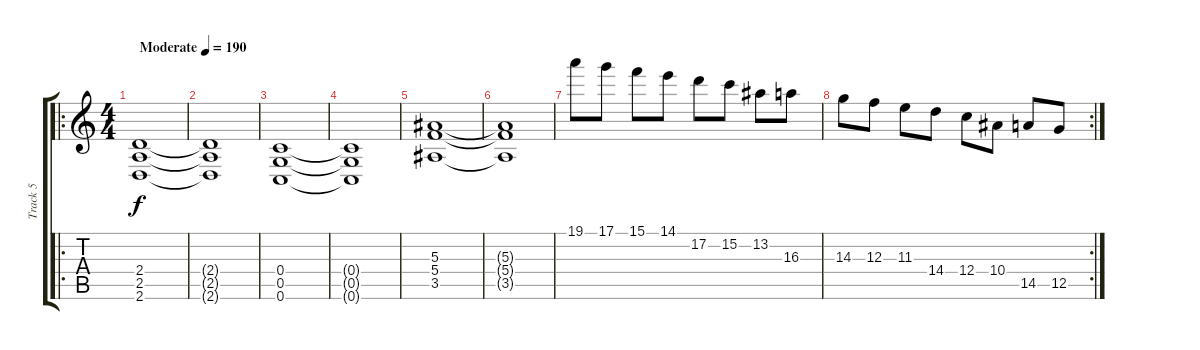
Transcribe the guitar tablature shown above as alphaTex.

\track ("Track 5" "Track 5") {instrument distortionguitar}
\staff {score tabs}
\tuning (D4 A3 F3 C3 G2 C2) {hide}
\ro
\ts (4 4)
\tempo (190 "Moderate")
\clef g2
\ks c
(2.4 2.5 2.6).1{dy f instrument distortionguitar} |
(2.4{t} 2.5{t} 2.6{t}).1 |
(0.4 0.5 0.6).1 |
(0.4{t} 0.5{t} 0.6{t}).1 |
(5.3 5.4 3.5).1 |
(5.3{t} 5.4{t} 3.5{t}).1 |
19.1.8 17.1.8 15.1.8 14.1.8 17.2.8 15.2.8 13.2.8 16.3.8 |
\rc 2
14.3.8 12.3.8 11.3.8 14.4.8 12.4.8 10.4.8 14.5.8 12.5.8
